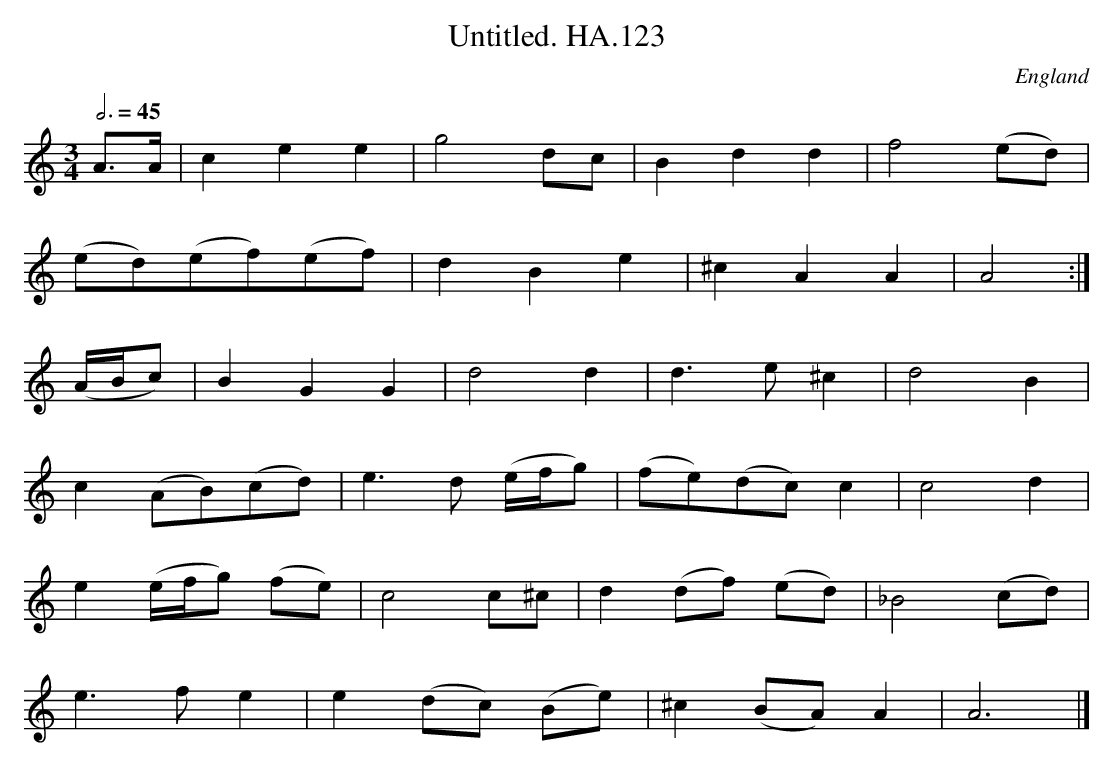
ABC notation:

X:1
T:Untitled. HA.123
M:3/4
L:1/8
Q:3/4=45
O:England
K:C major
A>A|c2e2e2|g4dc|B2d2d2|f4(ed)|!
(ed)(ef)(ef)|d2B2e2|^c2A2A2|A4:|!
(A/B/c)|B2G2G2|d4d2|d3e^c2|d4B2|!
c2(AB)(cd)|e3d (e/f/g)|(fe)(dc)c2|c4d2|!
e2(e/f/g) (fe)|c4c^c|d2(df) (ed)|_B4(cd)|!
e3fe2|e2(dc) (Be)|^c2(BA)A2|A6|]
